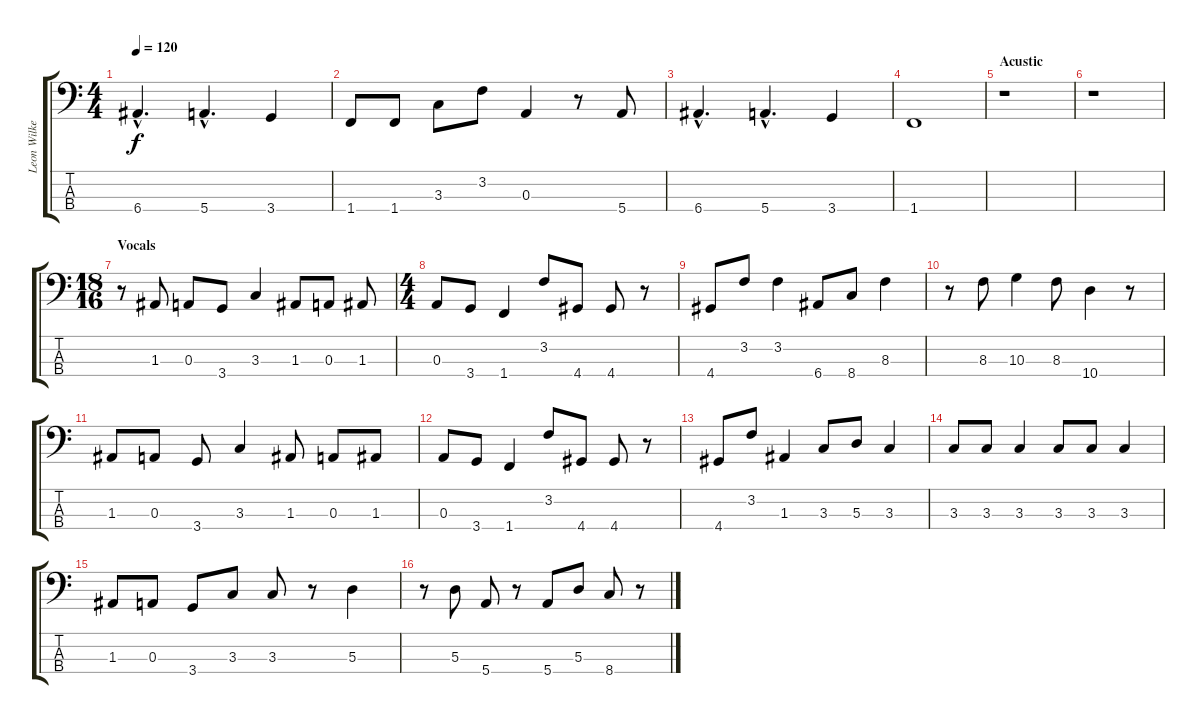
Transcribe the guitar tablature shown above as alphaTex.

\track ("Leon Wilkeson" "Leon Wilke") {instrument acousticguitarsteel}
\staff {score tabs}
\tuning (G2 D2 A1 E1) {hide}
\ts (4 4)
\tempo 120
\clef f4
\ks c
6.4{hac}.4{d dy f} 5.4{hac}.4{d} 3.4.4 |
1.4.8 1.4.8 3.3.8 3.2.8 0.3.4 r.8 5.4.8 |
6.4{hac}.4{d} 5.4{hac}.4{d} 3.4.4 |
1.4.1 |
\section ("" "Acustic ")
r.1 |
r.1 |
\ts (18 16)
\section ("" "Vocals")
r.8 1.3.8 0.3.8 3.4.8 3.3.4 1.3.8 0.3.8 1.3.8 |
\ts (4 4)
0.3.8 3.4.8 1.4.4 3.2.8 4.4.8 4.4.8 r.8 |
4.4.8 3.2.8 3.2.4 6.4.8 8.4.8 8.3.4 |
r.8 8.3.8 10.3.4 8.3.8 10.4.4 r.8 |
1.3.8 0.3.8 3.4.8 3.3.4 1.3.8 0.3.8 1.3.8 |
0.3.8 3.4.8 1.4.4 3.2.8 4.4.8 4.4.8 r.8 |
4.4.8 3.2.8 1.3.4 3.3.8 5.3.8 3.3.4 |
3.3.8 3.3.8 3.3.4 3.3.8 3.3.8 3.3.4 |
1.3.8 0.3.8 3.4.8 3.3.8 3.3.8 r.8 5.3.4 |
r.8 5.3.8 5.4.8 r.8 5.4.8 5.3.8 8.4.8 r.8
